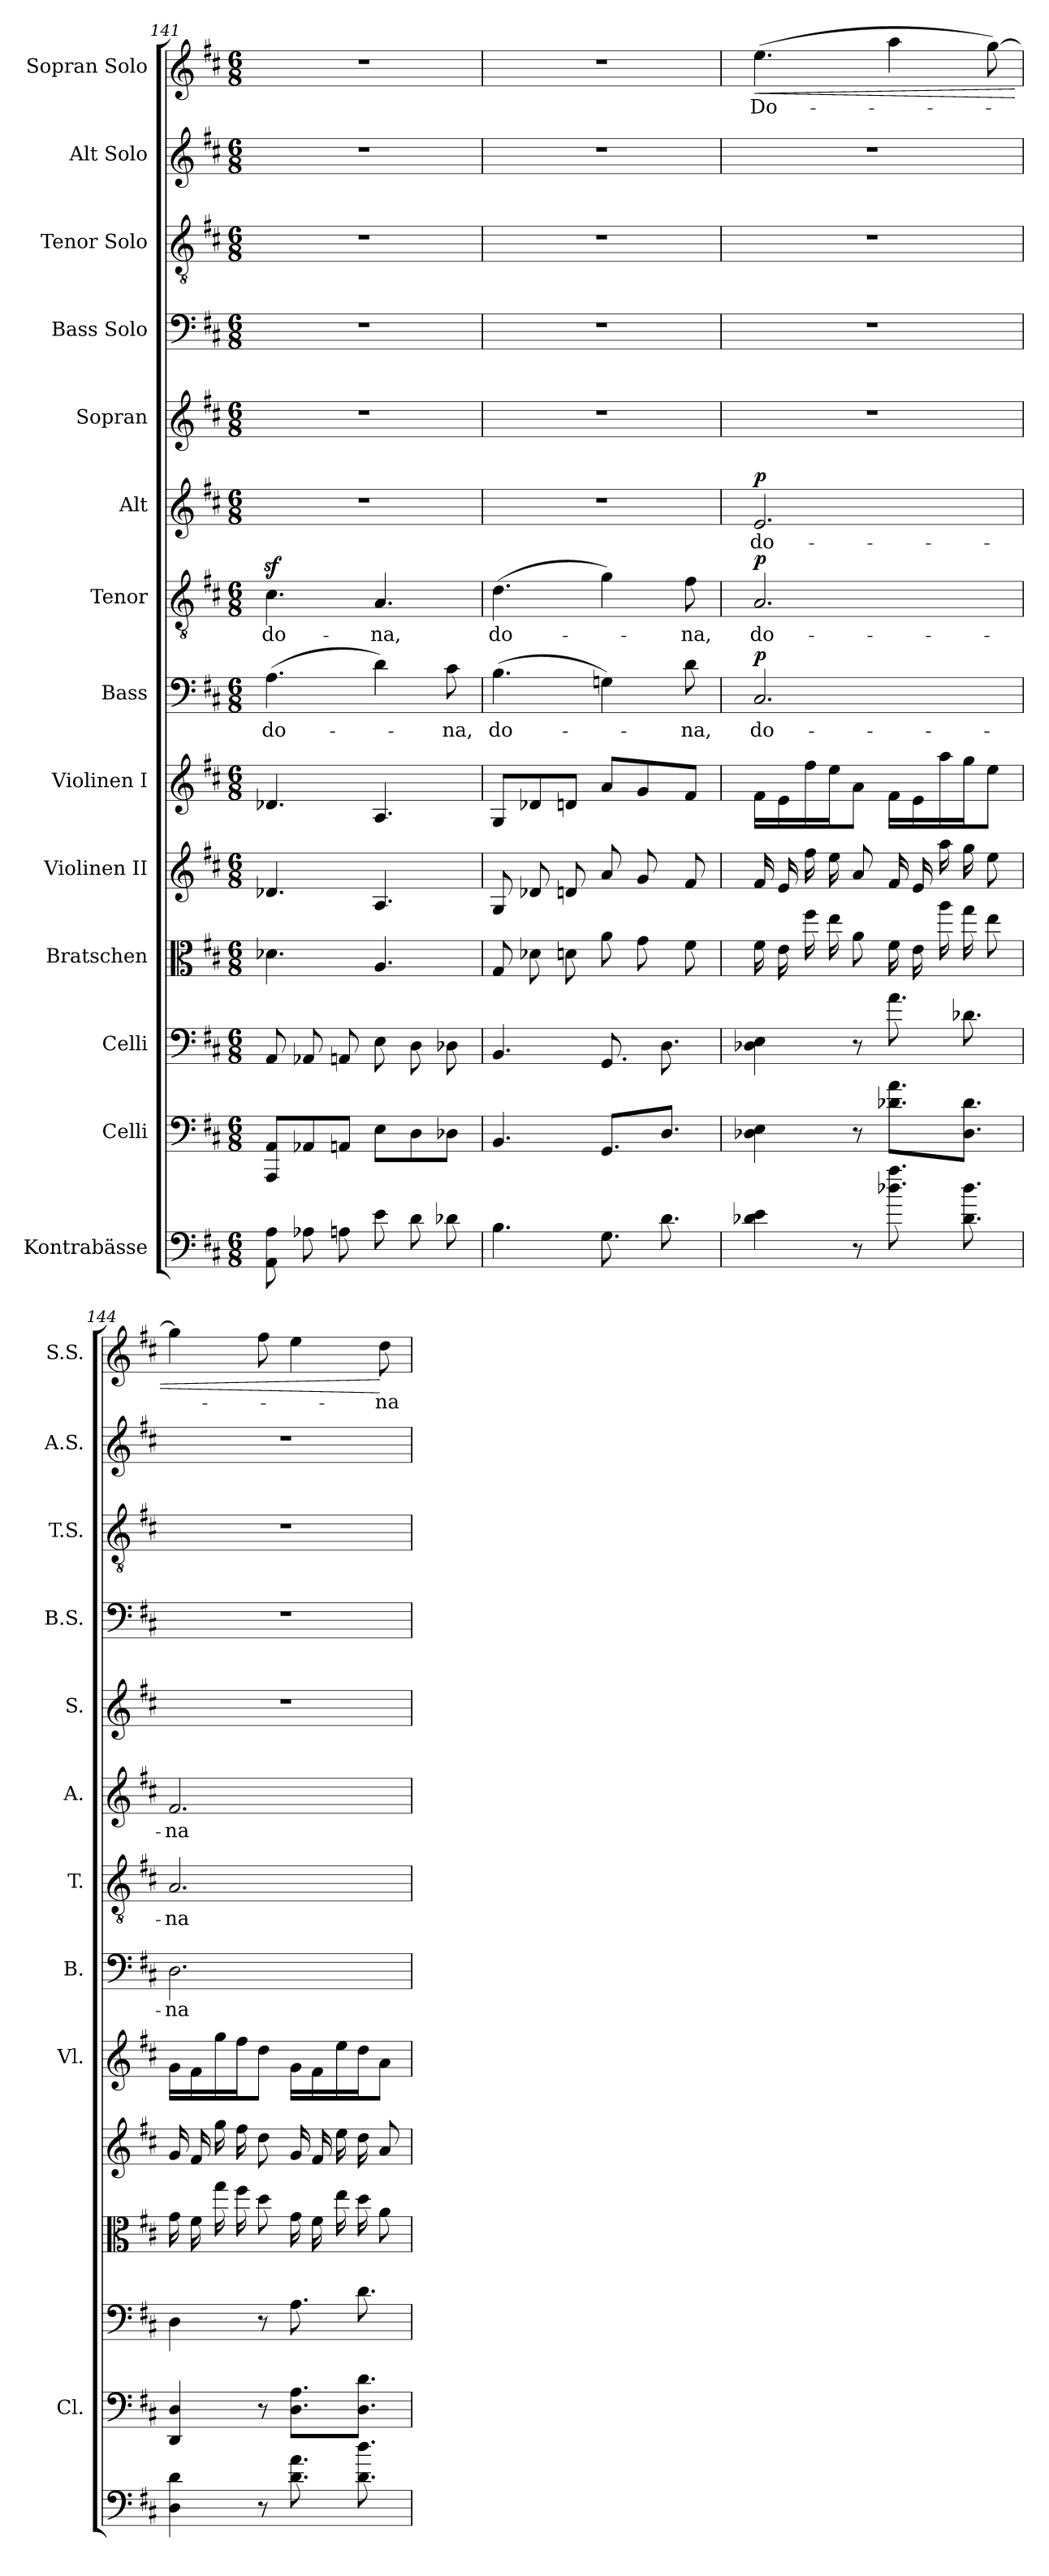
**kern	**kern	**kern	**kern	**kern	**kern	**kern	**text	**dynam	**kern	**text	**dynam	**kern	**text	**dynam	**kern	**kern	**kern	**kern	**kern	**text	**dynam
*part14	*part13	*part12	*part11	*part10	*part9	*part8	*part8	*part8	*part7	*part7	*part7	*part6	*part6	*part6	*part5	*part4	*part3	*part2	*part1	*part1	*part1
*staff14	*staff13	*staff12	*staff11	*staff10	*staff9	*staff8	*staff8	*staff8	*staff7	*staff7	*staff7	*staff6	*staff6	*staff6	*staff5	*staff4	*staff3	*staff2	*staff1	*staff1	*staff1
*I"Kontrabässe	*I"Celli	*I"Celli	*I"Bratschen	*I"Violinen II	*I"Violinen I	*I"Bass	*	*	*I"Tenor	*	*	*I"Alt	*	*	*I"Sopran	*I"Bass Solo	*I"Tenor Solo	*I"Alt Solo	*I"Sopran Solo	*	*
*	*I'Cl.	*	*	*	*I'Vl.	*I'B.	*	*	*I'T.	*	*	*I'A.	*	*	*I'S.	*I'B.S.	*I'T.S.	*I'A.S.	*I'S.S.	*	*
*clefF4	*clefF4	*clefF4	*clefC3	*clefG2	*clefG2	*clefF4	*	*	*clefGv2	*	*	*clefG2	*	*	*clefG2	*clefF4	*clefGv2	*clefG2	*clefG2	*	*
*ITrd7c12	*	*	*	*	*	*	*	*	*	*	*	*	*	*	*	*	*	*	*	*	*
*k[f#c#]	*k[f#c#]	*k[f#c#]	*k[f#c#]	*k[f#c#]	*k[f#c#]	*k[f#c#]	*	*	*k[f#c#]	*	*	*k[f#c#]	*	*	*k[f#c#]	*k[f#c#]	*k[f#c#]	*k[f#c#]	*k[f#c#]	*	*
*M6/8	*M6/8	*M6/8	*M6/8	*M6/8	*M6/8	*M6/8	*	*	*M6/8	*	*	*M6/8	*	*	*M6/8	*M6/8	*M6/8	*M6/8	*M6/8	*	*
=141	=141	=141	=141	=141	=141	=141	=141	=141	=141	=141	=141	=141	=141	=141	=141	=141	=141	=141	=141	=141	=141
!	!	!	!	!	!	!	!LO:LY:b	!	!	!LO:LY:b	!	!	!	!	!	!	!	!	!	!	!
8AAA\ 8AA\	8AAA/ 8AA/L	8AA/	4.d-X\	4.d-X/	4.d-X/	(>4.A\	-do-	.	4.c#z>\	-do-	.	2.r	.	.	2.r	2.r	2.r	2.r	2.r	.	.
8AA-X\	8AA-X/	8AA-X/	.	.	.	.	.	.	.	.	.	.	.	.	.	.	.	.	.	.	.
8AAn\	8AAn/J	8AAn/	.	.	.	.	.	.	.	.	.	.	.	.	.	.	.	.	.	.	.
!	!	!	!	!	!	!	!	!	!	!LO:LY:b	!	!	!	!	!	!	!	!	!	!	!
8E\	8E\L	8E\	4.A/	4.A/	4.A/	4d\)	.	.	4.A/	na,	.	.	.	.	.	.	.	.	.	.	.
8D\	8D\	8D\	.	.	.	.	.	.	.	.	.	.	.	.	.	.	.	.	.	.	.
!	!	!	!	!	!	!	!LO:LY:b	!	!	!	!	!	!	!	!	!	!	!	!	!	!
8D-X\	8D-X\J	8D-X\	.	.	.	8c#\	na,	.	.	.	.	.	.	.	.	.	.	.	.	.	.
=142	=142	=142	=142	=142	=142	=142	=142	=142	=142	=142	=142	=142	=142	=142	=142	=142	=142	=142	=142	=142	=142
!	!	!	!	!	!	!	!LO:LY:b	!	!	!LO:LY:b	!	!	!	!	!	!	!	!	!	!	!
4.BB\	4.BB/	4.BB/	8G/	8G/	8G/L	(>4.B\	-do-	.	(>4.d\	-do-	.	2.r	.	.	2.r	2.r	2.r	2.r	2.r	.	.
.	.	.	8d-X\	8d-X/	8d-X/	.	.	.	.	.	.	.	.	.	.	.	.	.	.	.	.
.	.	.	8dn\	8dn/	8dn/J	.	.	.	.	.	.	.	.	.	.	.	.	.	.	.	.
8.GG\	8.GG/L	8.GG/	8a\	8a/	8a/L	4Gn\)	.	.	4g\)	.	.	.	.	.	.	.	.	.	.	.	.
.	.	.	8g\	8g/	8g/	.	.	.	.	.	.	.	.	.	.	.	.	.	.	.	.
8.D\	8.D/J	8.D\	.	.	.	.	.	.	.	.	.	.	.	.	.	.	.	.	.	.	.
!	!	!	!	!	!	!	!LO:LY:b	!	!	!LO:LY:b	!	!	!	!	!	!	!	!	!	!	!
.	.	.	8f#\	8f#/	8f#/J	8d\	na,	.	8f#\	na,	.	.	.	.	.	.	.	.	.	.	.
!!LO:PB:g=z
=143	=143	=143	=143	=143	=143	=143	=143	=143	=143	=143	=143	=143	=143	=143	=143	=143	=143	=143	=143	=143	=143
!	!	!	!	!	!	!	!LO:LY:b	!LO:DY:a	!	!LO:LY:b	!LO:DY:a	!	!LO:LY:b	!LO:DY:a	!	!	!	!	!	!LO:LY:b	!LO:HP:b
4D-X\ 4E\	4D-X\ 4E\	4D-X\ 4E\	16f#\	16f#/	16f#\LL	2.C#/	-do-	p	2.A/	-do-	p	2.e/	-do-	p	2.r	2.r	2.r	2.r	(>4.ee\	Do-	<
.	.	.	16e\	16e/	16e\	.	.	.	.	.	.	.	.	.	.	.	.	.	.	.	.
.	.	.	16ff#\	16ff#\	16ff#\	.	.	.	.	.	.	.	.	.	.	.	.	.	.	.	.
.	.	.	16ee\	16ee\	16ee\J	.	.	.	.	.	.	.	.	.	.	.	.	.	.	.	.
8r	8r	8r	8a\	8a/	8a\J	.	.	.	.	.	.	.	.	.	.	.	.	.	.	.	.
8.d-X\ 8.a\	8.d-X\ 8.a\L	8.a\	16f#\	16f#/	16f#\LL	.	.	.	.	.	.	.	.	.	.	.	.	.	4aa\	.	.
.	.	.	16e\	16e/	16e\	.	.	.	.	.	.	.	.	.	.	.	.	.	.	.	.
.	.	.	16aa\	16aa\	16aa\	.	.	.	.	.	.	.	.	.	.	.	.	.	.	.	.
8.D-\ 8.d-\	8.D-\ 8.d-\J	8.d-X\	16gg\	16gg\	16gg\J	.	.	.	.	.	.	.	.	.	.	.	.	.	.	.	.
.	.	.	8ee\	8ee\	8ee\J	.	.	.	.	.	.	.	.	.	.	.	.	.	[8gg\)	.	.
=144	=144	=144	=144	=144	=144	=144	=144	=144	=144	=144	=144	=144	=144	=144	=144	=144	=144	=144	=144	=144	=144
!	!	!	!	!	!	!	!LO:LY:b	!	!	!LO:LY:b	!	!	!LO:LY:b	!	!	!	!	!	!	!	!
4DD\ 4D\	4DD/ 4D/	4D\	16g\	16g/	16g\LL	2.D\	na	.	2.A/	na	.	2.f#/	na	.	2.r	2.r	2.r	2.r	4gg\]	.	.
.	.	.	16f#\	16f#/	16f#\	.	.	.	.	.	.	.	.	.	.	.	.	.	.	.	.
.	.	.	16gg\	16gg\	16gg\	.	.	.	.	.	.	.	.	.	.	.	.	.	.	.	.
.	.	.	16ff#\	16ff#\	16ff#\J	.	.	.	.	.	.	.	.	.	.	.	.	.	.	.	.
8r	8r	8r	8dd\	8dd\	8dd\J	.	.	.	.	.	.	.	.	.	.	.	.	.	8ff#\	.	.
8.D\ 8.A\	8.D\ 8.A\L	8.A\	16g\	16g/	16g\LL	.	.	.	.	.	.	.	.	.	.	.	.	.	4ee\	.	.
.	.	.	16f#\	16f#/	16f#\	.	.	.	.	.	.	.	.	.	.	.	.	.	.	.	.
.	.	.	16ee\	16ee\	16ee\	.	.	.	.	.	.	.	.	.	.	.	.	.	.	.	.
8.D\ 8.d\	8.D\ 8.d\J	8.d\	16dd\	16dd\	16dd\J	.	.	.	.	.	.	.	.	.	.	.	.	.	.	.	.
!	!	!	!	!	!	!	!	!	!	!	!	!	!	!	!	!	!	!	!	!LO:LY:b	!
.	.	.	8a\	8a/	8a\J	.	.	.	.	.	.	.	.	.	.	.	.	.	8dd\	na	[
=	=	=	=	=	=	=	=	=	=	=	=	=	=	=	=	=	=	=	=	=	=
*-	*-	*-	*-	*-	*-	*-	*-	*-	*-	*-	*-	*-	*-	*-	*-	*-	*-	*-	*-	*-	*-
